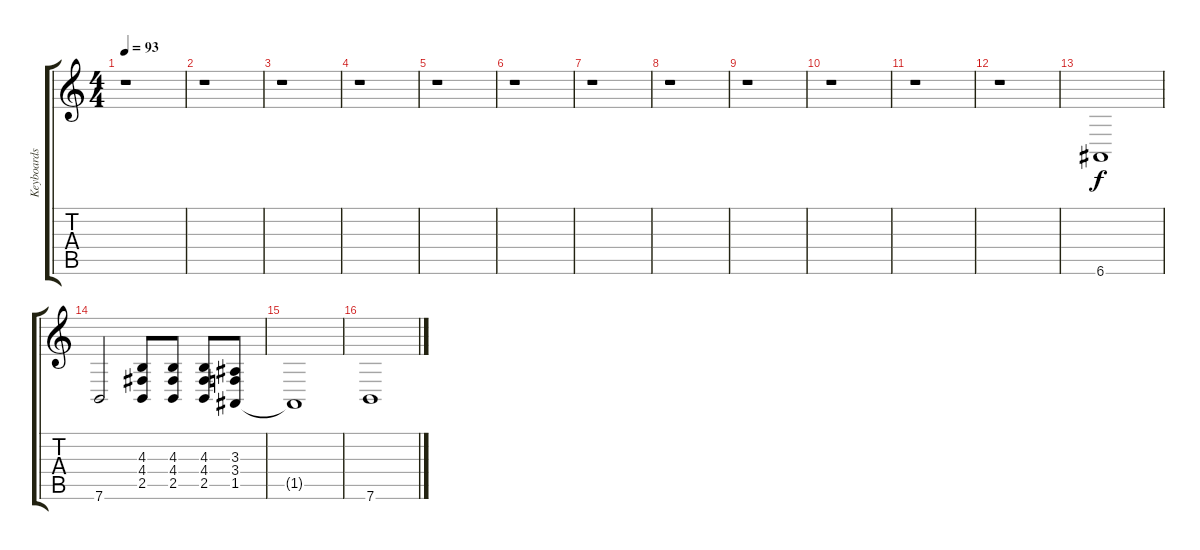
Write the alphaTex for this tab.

\track ("Keyboards" "Keyboards") {instrument celesta}
\staff {score tabs}
\tuning (E4 B3 G3 D3 A2 E2) {hide}
\ts (4 4)
\tempo 93
\clef g2
\ks c
r.1{dy f} |
r.1 |
r.1 |
r.1 |
r.1 |
r.1 |
r.1 |
r.1 |
r.1 |
r.1 |
r.1 |
r.1 |
6.6.1 |
7.6.2 (4.3 4.4 2.5).8{instrument vibraphone} (4.3 4.4 2.5).8 (4.3 4.4 2.5).8 (3.3 3.4 1.5).8 |
1.5{t}.1{instrument celesta} |
7.6.1
